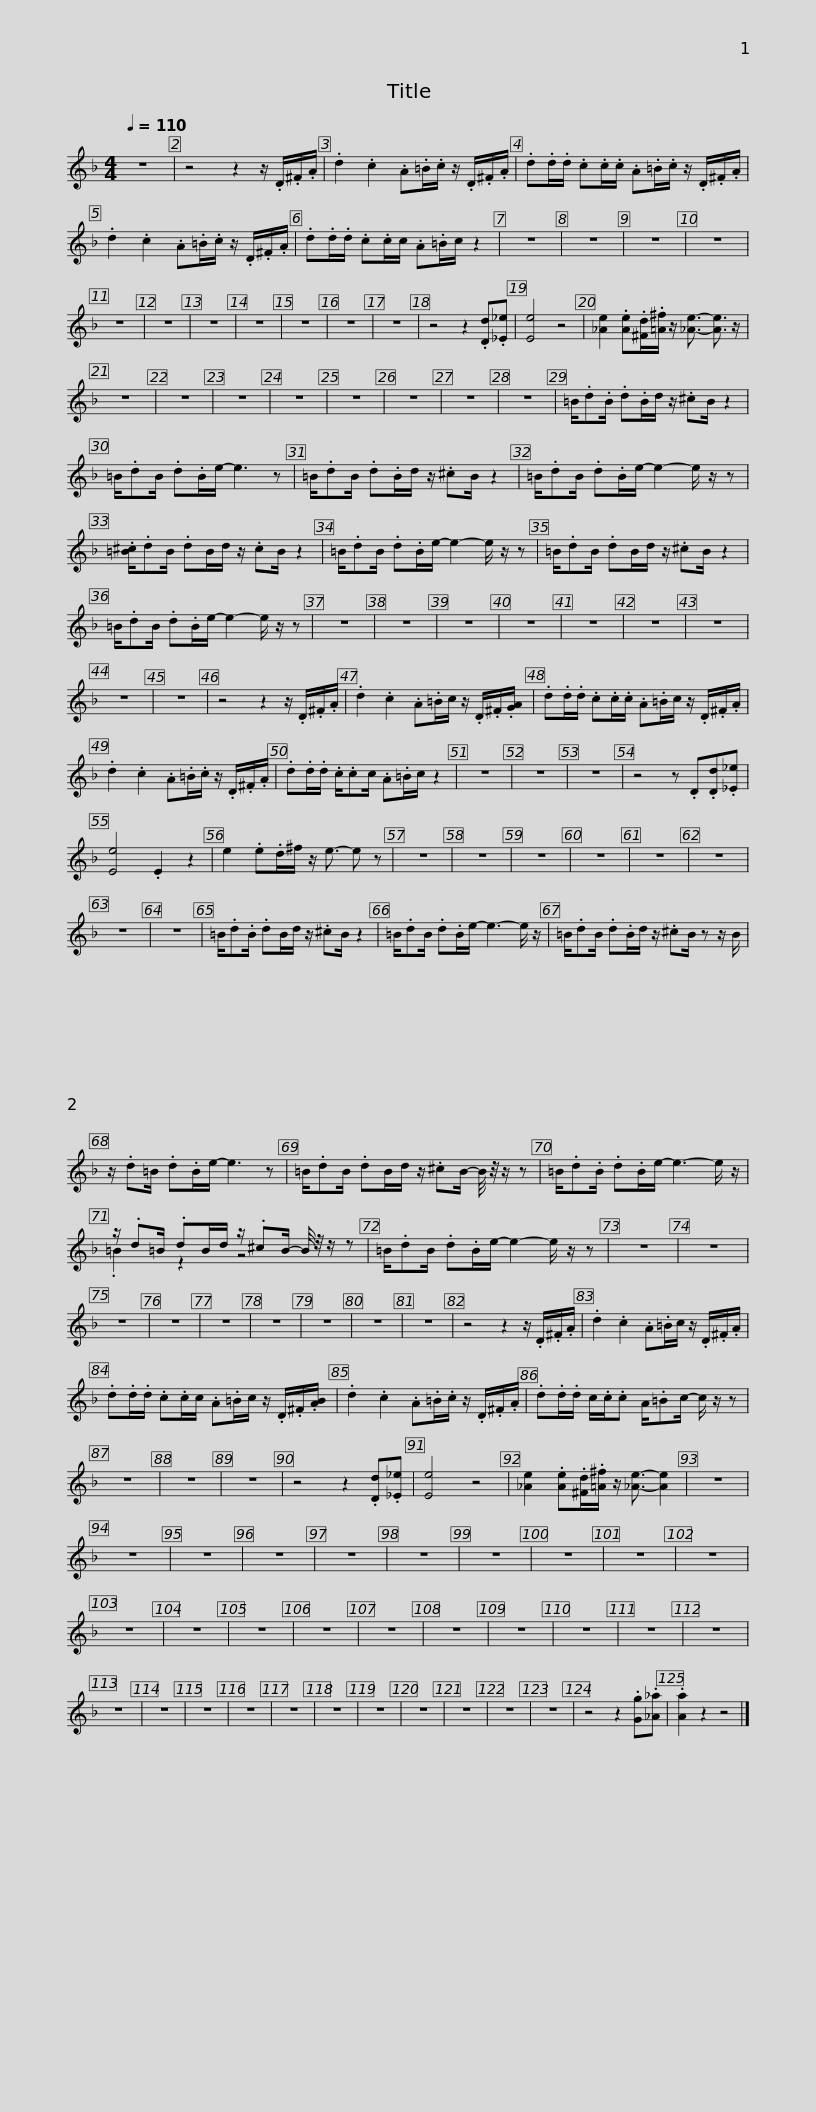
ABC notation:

X:1
%%score ( 1 2 )
L:1/8
Q:1/4=110
M:4/4
I:linebreak $
K:none
V:1 treble transpose=-2
V:2 treble transpose="-2 "
V:1
[K:F] z8 | z4 z2 z/ .D/.^F/.A/ | .d2 .c2 .A.=B/.c/ z/ .D/.^F/.A/ | .d.d/.d/ .c.c/.c/ .A.=B/.c/ z/ .D/.^F/.A/ | .d2 .c2 .A.=B/.c/ z/ .D/.^F/.A/ |$ %5
 .d.d/.d/ .c.c/c/ .A.=B/c/ z2 | z8 | z8 | z8 | z8 | %10
 z8 | z8 | z8 | z8 | z8 | %15
 z8 | z8 | z4 z2 .[Dd].[_E_e] | [Ee]4 z4 |$ [_Ae]2 .[Ae].[^Fd]/.[=A^f]/ z/ [_Ae]3/2- [Ae]3/2 z/ | %20
 z8 | z8 | z8 | z8 | z8 | %25
 z8 | z8 | z8 | =B/.d.B/ .d.B/d/ z/ .^cB/ z2 |$ =B/.dB/ .d.B/e/- e3 z | %30
 =B/.dB/ .d.B/d/ z/ .^cB/ z2 | =B/.dB/ .d.B/e/- e2- e/ z/ z | .[=B^c]/.dB/ .dB/d/ z/ .cB/ z2 |$ =B/.dB/ .d.B/e/- e2- e/ z/ z | =B/.dB/ .dB/d/ z/ .^cB/ z2 | %35
 =B/.dB/ .d.B/e/- e2- e/ z/ z | z8 | z8 | z8 | z8 | %40
 z8 | z8 |$ z8 | z8 | z8 | %45
 z4 z2 z/ .D/.^F/.A/ | .d2 .c2 .A.=B/c/ z/ .D/.^F/.[GA]/ | .d.d/.d/ .c.c/.c/ .A.=B/c/ z/ .D/.^F/.A/ |$ .d2 .c2 .A.=B/.c/ z/ .D/.^F/.A/ | .d.d/.d/ .c/.cc/ .A.=B/c/ z2 | %50
 z8 | z8 | z8 | z4 z .D.[Dd].[_E_e] | [Ee]4 .E2 z2 |$ %55
 e2 .e.d/^f/ z/ e3/2- e z | z8 | z8 | z8 | z8 | %60
 z8 | z8 | z8 | z8 | =B/.d.B/ .dB/d/ z/ .^cB/ z2 |$ %65
 =B/.dB/ .d.B/e/- e3- e/ z/ | =B/.dB/ .d.B/d/ z/ .^cB/ z z/ B/ | z/ .d=B/ .d.B/e/- e3 z | =B/.dB/ .dB/d/ z/ .^cB/- B/4 z/4 z/ z |$ =B/.d.B/ .d.B/e/- e3- e/ z/ | %70
 z/ .d=B/ .dB/d/ z/ .^cB/- B/4 z/4 z/ z | =B/.dB/ .d.B/e/- e2- e/ z/ z | z8 | z8 | z8 | %75
 z8 | z8 |$ z8 | z8 | z8 | %80
 z8 | z4 z2 z/ .D/.^F/.A/ | .d2 .c2 .A.=B/c/ z/ .D/.^F/.A/ | .d.d/.d/ .c.c/c/ .A.=B/c/ z/ .D/.^F/.[AB]/ |$ .d2 .c2 .A.=B/.c/ z/ .D/.^F/.A/ | %85
 .d.d/.d/ c/.c/.c A/.=Bc/- c/ z/ z | z8 | z8 | z8 | z4 z2 .[Dd].[_E_e] | %90
 [Ee]4 z4 |$ [_Ae]2 .[Ae].[^Fd]/.[=A^f]/ z/ [_Ae]3/2- [Ae]2 | z8 | z8 | z8 | %95
 z8 | z8 | z8 | z8 | z8 | %100
 z8 | z8 | z8 | z8 | z8 |$ %105
 z8 | z8 | z8 | z8 | z8 | %110
 z8 | z8 | z8 | z8 | z8 | %115
 z8 | z8 | z8 | z8 | z8 | %120
 z8 | z8 | z8 |$ z4 z2 .[Gg].[_A_a] | .[Aa]2 z2 z4 |] %125
V:2
[K:F] x8 | x8 | x8 | x8 | x8 |$ %5
 x8 | x8 | x8 | x8 | x8 | %10
 x8 | x8 | x8 | x8 | x8 | %15
 x8 | x8 | x8 | x8 |$ x8 | %20
 x8 | x8 | x8 | x8 | x8 | %25
 x8 | x8 | x8 | x8 |$ x8 | %30
 x8 | x8 | x8 |$ x8 | x8 | %35
 x8 | x8 | x8 | x8 | x8 | %40
 x8 | x8 |$ x8 | x8 | x8 | %45
 x8 | x8 | x8 |$ x8 | x8 | %50
 x8 | x8 | x8 | x8 | x8 |$ %55
 x8 | x8 | x8 | x8 | x8 | %60
 x8 | x8 | x8 | x8 | x8 |$ %65
 x8 | x8 | x8 | x8 |$ x8 | %70
 .=B2 z2 z4 | x8 | x8 | x8 | x8 | %75
 x8 | x8 |$ x8 | x8 | x8 | %80
 x8 | x8 | x8 | x8 |$ x8 | %85
 x8 | x8 | x8 | x8 | x8 | %90
 x8 |$ x8 | x8 | x8 | x8 | %95
 x8 | x8 | x8 | x8 | x8 | %100
 x8 | x8 | x8 | x8 | x8 |$ %105
 x8 | x8 | x8 | x8 | x8 | %110
 x8 | x8 | x8 | x8 | x8 | %115
 x8 | x8 | x8 | x8 | x8 | %120
 x8 | x8 | x8 |$ x8 | x8 |] %125
